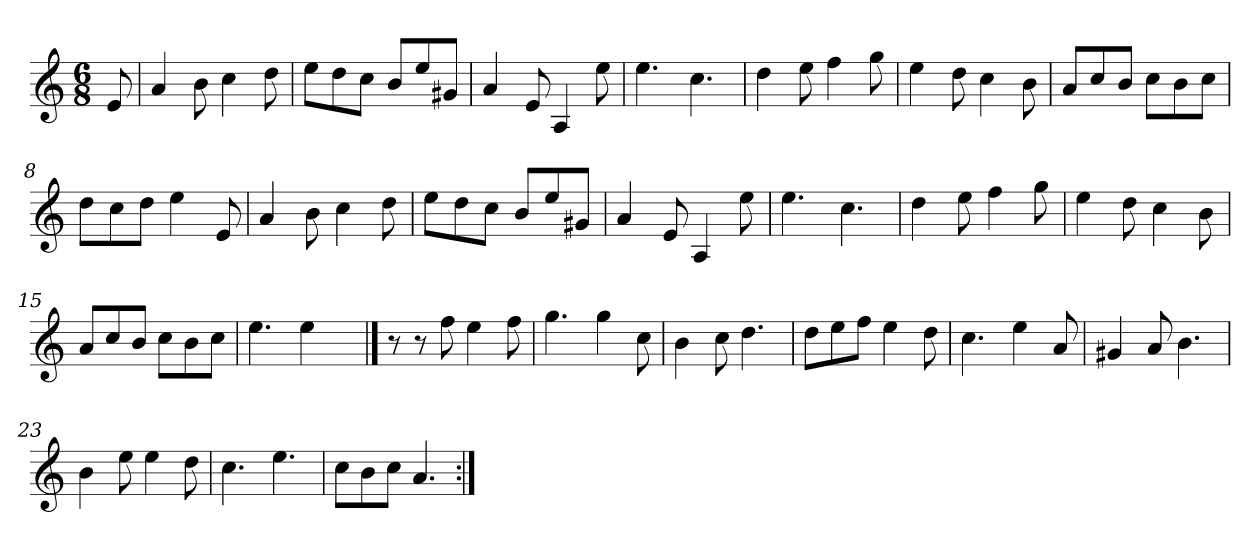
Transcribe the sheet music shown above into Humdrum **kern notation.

**kern
*part1
*staff1
*clefG2
*k[]
*a:
*M6/8
*MM120
=
8e
=1
4a
8b
4cc
8dd
=2
8ee\L
8dd\
8cc\J
8b/L
8ee/
8g#X/J
=3
4a
8e
4A
8ee
=4
4.ee
4.cc
=5
4dd
8ee
4ff
8gg
=6
4ee
8dd
4cc
8b
=7
8a/L
8cc/
8b/J
8cc\L
8b\
8cc\J
=8
8dd\L
8cc\
8dd\J
4ee
8e
=9
4a
8b
4cc
8dd
=10
8ee\L
8dd\
8cc\J
8b/L
8ee/
8g#X/J
=11
4a
8e
4A
8ee
=12
4.ee
4.cc
=13
4dd
8ee
4ff
8gg
=14
4ee
8dd
4cc
8b
=15
8a/L
8cc/
8b/J
8cc\L
8b\
8cc\J
=16
4.ee
4ee
8ryy
==17
8r
8r
8ff
4ee
8ff
=18
4.gg
4gg
8cc
=19
4b
8cc
4.dd
=20
8dd\L
8ee\
8ff\J
4ee
8dd
=21
4.cc
4ee
8a
=22
4g#X
8a
4.b
=23
4b
8ee
4ee
8dd
=24
4.cc
4.ee
=25
8cc\L
8b\
8cc\J
4.a
=:|!
*-
